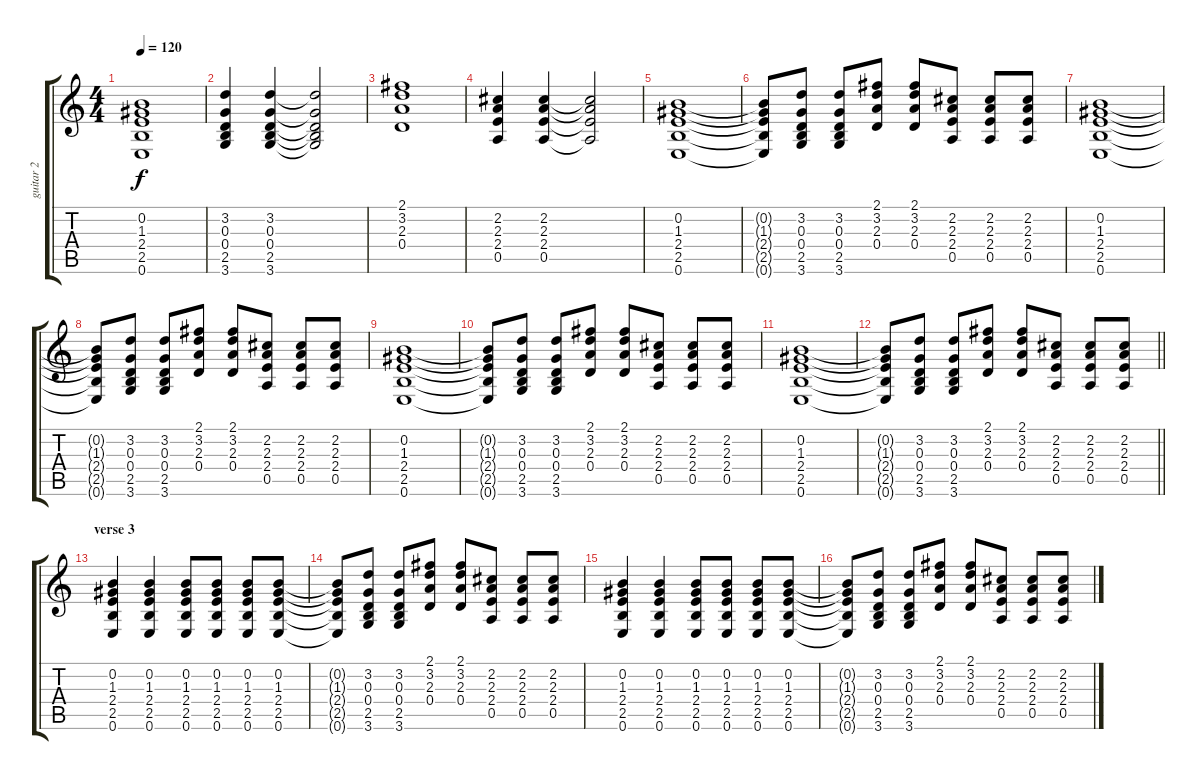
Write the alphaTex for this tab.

\track ("guitar 2" "guitar 2") {instrument overdrivenguitar}
\staff {score tabs}
\tuning (E4 B3 G3 D3 A2 E2) {hide}
\ts (4 4)
\tempo 120
\clef g2
\ks c
(0.2 1.3 2.4 2.5 0.6).1{dy f} |
(3.2 0.3 0.4 2.5 3.6).4 (3.2 0.3 0.4 2.5 3.6).4 (3.2{t} 0.3{t} 0.4{t} 2.5{t} 3.6{t}).2 |
(2.1 3.2 2.3 0.4).1 |
(2.2 2.3 2.4 0.5).4 (2.2 2.3 2.4 0.5).4 (2.2{t} 2.3{t} 2.4{t} 0.5{t}).2 |
(0.2 1.3 2.4 2.5 0.6).1 |
(0.2{t} 1.3{t} 2.4{t} 2.5{t} 0.6{t}).8 (3.2 0.3 0.4 2.5 3.6).8 (3.2 0.3 0.4 2.5 3.6).8 (2.1 3.2 2.3 0.4).8 (2.1 3.2 2.3 0.4).8 (2.2 2.3 2.4 0.5).8 (2.2 2.3 2.4 0.5).8 (2.2 2.3 2.4 0.5).8 |
(0.2 1.3 2.4 2.5 0.6).1 |
(0.2{t} 1.3{t} 2.4{t} 2.5{t} 0.6{t}).8 (3.2 0.3 0.4 2.5 3.6).8 (3.2 0.3 0.4 2.5 3.6).8 (2.1 3.2 2.3 0.4).8 (2.1 3.2 2.3 0.4).8 (2.2 2.3 2.4 0.5).8 (2.2 2.3 2.4 0.5).8 (2.2 2.3 2.4 0.5).8 |
(0.2 1.3 2.4 2.5 0.6).1 |
(0.2{t} 1.3{t} 2.4{t} 2.5{t} 0.6{t}).8 (3.2 0.3 0.4 2.5 3.6).8 (3.2 0.3 0.4 2.5 3.6).8 (2.1 3.2 2.3 0.4).8 (2.1 3.2 2.3 0.4).8 (2.2 2.3 2.4 0.5).8 (2.2 2.3 2.4 0.5).8 (2.2 2.3 2.4 0.5).8 |
(0.2 1.3 2.4 2.5 0.6).1 |
\barLineRight lightlight
(0.2{t} 1.3{t} 2.4{t} 2.5{t} 0.6{t}).8 (3.2 0.3 0.4 2.5 3.6).8 (3.2 0.3 0.4 2.5 3.6).8 (2.1 3.2 2.3 0.4).8 (2.1 3.2 2.3 0.4).8 (2.2 2.3 2.4 0.5).8 (2.2 2.3 2.4 0.5).8 (2.2 2.3 2.4 0.5).8 |
\section ("" "verse 3")
(0.2 1.3 2.4 2.5 0.6).4 (0.2 1.3 2.4 2.5 0.6).4 (0.2 1.3 2.4 2.5 0.6).8 (0.2 1.3 2.4 2.5 0.6).8 (0.2 1.3 2.4 2.5 0.6).8 (0.2 1.3 2.4 2.5 0.6).8 |
(0.2{t} 1.3{t} 2.4{t} 2.5{t} 0.6{t}).8 (3.2 0.3 0.4 2.5 3.6).8 (3.2 0.3 0.4 2.5 3.6).8 (2.1 3.2 2.3 0.4).8 (2.1 3.2 2.3 0.4).8 (2.2 2.3 2.4 0.5).8 (2.2 2.3 2.4 0.5).8 (2.2 2.3 2.4 0.5).8 |
(0.2 1.3 2.4 2.5 0.6).4 (0.2 1.3 2.4 2.5 0.6).4 (0.2 1.3 2.4 2.5 0.6).8 (0.2 1.3 2.4 2.5 0.6).8 (0.2 1.3 2.4 2.5 0.6).8 (0.2 1.3 2.4 2.5 0.6).8 |
(0.2{t} 1.3{t} 2.4{t} 2.5{t} 0.6{t}).8 (3.2 0.3 0.4 2.5 3.6).8 (3.2 0.3 0.4 2.5 3.6).8 (2.1 3.2 2.3 0.4).8 (2.1 3.2 2.3 0.4).8 (2.2 2.3 2.4 0.5).8 (2.2 2.3 2.4 0.5).8 (2.2 2.3 2.4 0.5).8
